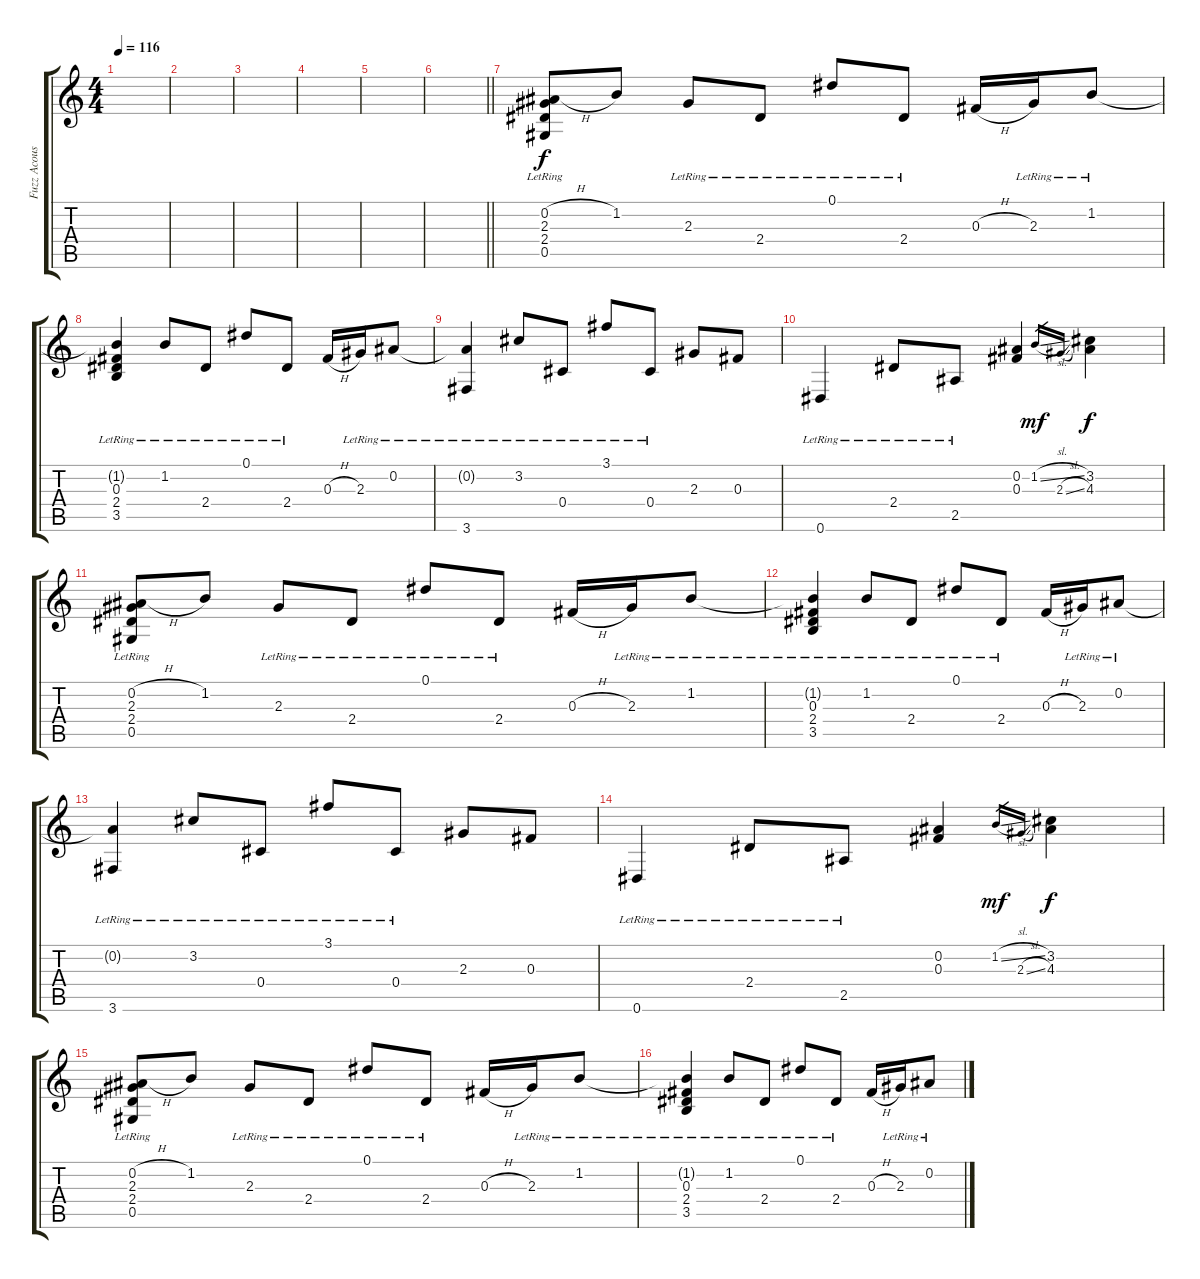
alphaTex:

\track ("Fuzz Acoustic" "Fuzz Acous") {instrument acousticguitarsteel}
\staff {score tabs}
\tuning (Eb4 Bb3 Gb3 Db3 Ab2 Eb2) {hide}
\ts (4 4)
\tempo 116
\clef g2
\ks c
|
|
|
|
|
\barLineRight lightlight
|
(0.2{h} 2.3{lr} 2.4{lr} 0.5{lr}).8 1.2.8 2.3{lr}.8 2.4{lr}.8 0.1{lr}.8 2.4{lr}.8 0.3{h}.16 2.3{lr}.16 1.2{lr}.8 |
(1.2{t} 0.3{lr} 2.4 3.5{lr}).4 1.2{lr}.8 2.4{lr}.8 0.1{lr}.8 2.4{lr}.8 0.3{h}.16 2.3{lr}.16 0.2{lr}.8 |
(0.2{t} 3.6{lr}).4 3.2{lr}.8 0.4{lr}.8 3.1{lr}.8 0.4{lr}.8 2.3.8 0.3.8 |
0.6{lr}.4 2.4{lr}.8 2.5{lr}.8 (0.2 0.3).4 1.2{sl}.16{gr dy mf} 2.3{sl}.16{gr} (3.2 4.3).4{dy f} |
(0.2{h} 2.3{lr} 2.4{lr} 0.5{lr}).8 1.2.8 2.3{lr}.8 2.4{lr}.8 0.1{lr}.8 2.4{lr}.8 0.3{h}.16 2.3{lr}.16 1.2{lr}.8 |
(1.2{t} 0.3{lr} 2.4 3.5{lr}).4 1.2{lr}.8 2.4{lr}.8 0.1{lr}.8 2.4{lr}.8 0.3{h}.16 2.3{lr}.16 0.2{lr}.8 |
(0.2{t} 3.6{lr}).4 3.2{lr}.8 0.4{lr}.8 3.1{lr}.8 0.4{lr}.8 2.3.8 0.3.8 |
0.6{lr}.4 2.4{lr}.8 2.5{lr}.8 (0.2 0.3).4 1.2{sl}.16{gr dy mf} 2.3{sl}.16{gr} (3.2 4.3).4{dy f} |
(0.2{h} 2.3{lr} 2.4{lr} 0.5{lr}).8 1.2.8 2.3{lr}.8 2.4{lr}.8 0.1{lr}.8 2.4{lr}.8 0.3{h}.16 2.3{lr}.16 1.2{lr}.8 |
(1.2{t} 0.3{lr} 2.4 3.5{lr}).4 1.2{lr}.8 2.4{lr}.8 0.1{lr}.8 2.4{lr}.8 0.3{h}.16 2.3{lr}.16 0.2{lr}.8
